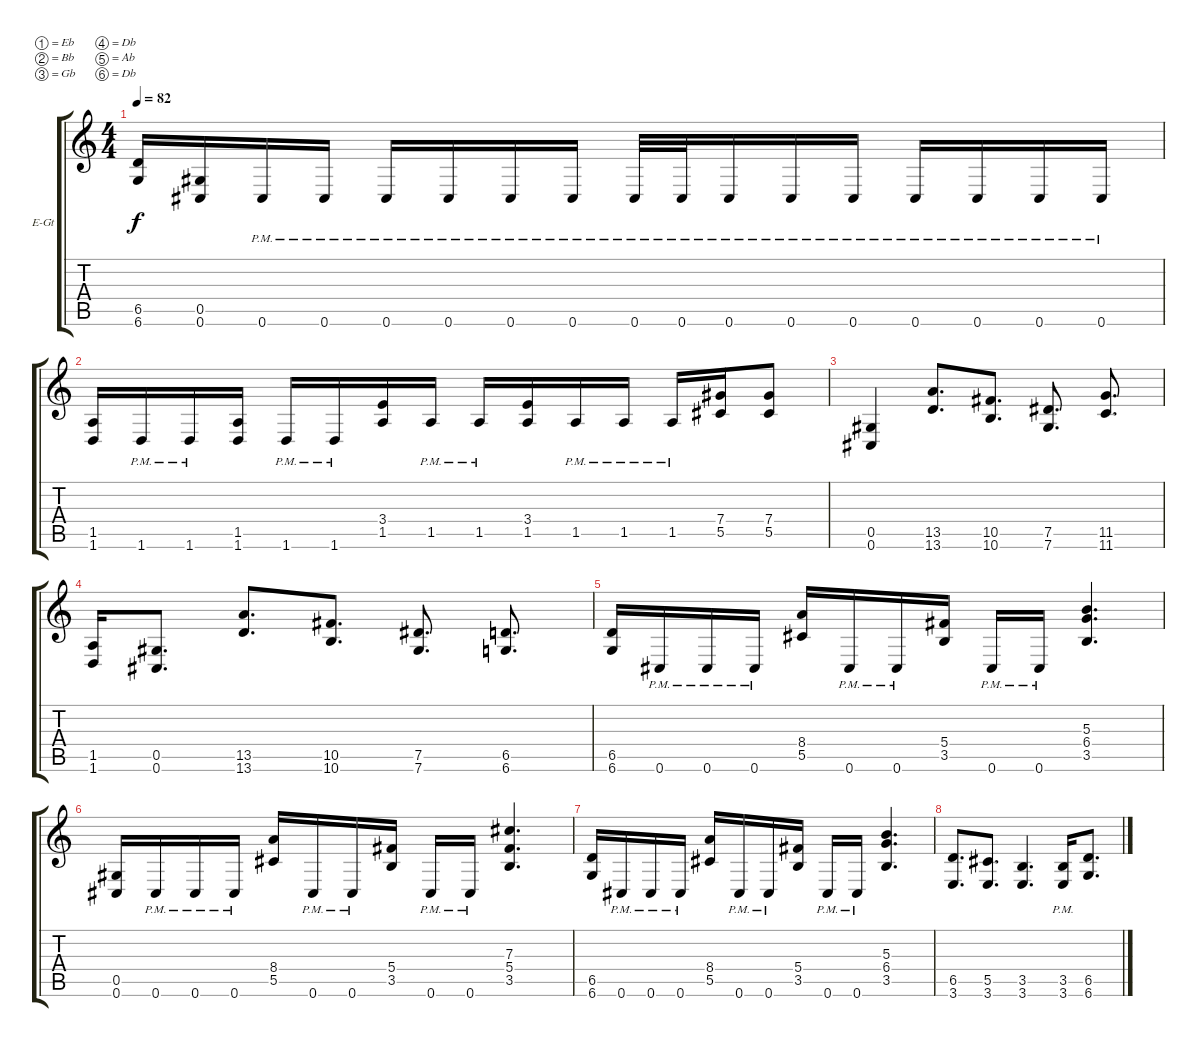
\bracketExtendMode groupsimilarinstruments
\firstSystemTrackNameOrientation horizontal
\otherSystemsTrackNameOrientation horizontal
\track ("Electric Guitar 2" "E-Gt") {instrument distortionguitar}
\staff {score tabs}
\tuning (Eb4 Bb3 Gb3 Db3 Ab2 Db2)
\ts (4 4)
\tempo 82
\clef g2
\ks c
(6.6 6.5).16{dy f} (0.6 0.5).16 0.6{pm}.16 0.6{pm}.16 0.6{pm}.16 0.6{pm}.16 0.6{pm}.16 0.6{pm}.16 0.6{pm}.32 0.6{pm}.32 0.6{pm}.16 0.6{pm}.16 0.6{pm}.16 0.6{pm}.16 0.6{pm}.16 0.6{pm}.16 0.6{pm}.16 |
(1.6 1.5).16 1.6{pm}.16 1.6{pm}.16 (1.5 1.6).16 1.6{pm}.16 1.6{pm}.16 (1.5 3.4).16 1.5{pm}.16 1.5{pm}.16 (1.5 3.4).16 1.5{pm}.16 1.5{pm}.16 1.5{pm}.16 (5.5 7.4).16 (5.5 7.4).8 |
(0.6 0.5).4 (13.6 13.5).8{d} (10.6 10.5).8{d} (7.6 7.5).8{d} (11.6 11.5).8{d} |
(1.6 1.5).16 (0.6 0.5).8{d} (13.6 13.5).8{d} (10.6 10.5).8{d} (7.5 7.6).8{d} (6.6 6.5).8{d} |
(6.5 6.6).16 0.6{pm}.16 0.6{pm}.16 0.6{pm}.16 (5.5 8.4).16 0.6{pm}.16 0.6{pm}.16 (3.5 5.4).16 0.6{pm}.16 0.6{pm}.16 (3.5 6.4 5.3).4{d} |
(0.6 0.5).16 0.6{pm}.16 0.6{pm}.16 0.6{pm}.16 (5.5 8.4).16 0.6{pm}.16 0.6{pm}.16 (3.5 5.4).16 0.6{pm}.16 0.6{pm}.16 (3.5 5.4 7.3).4{d} |
(6.5 6.6).16 0.6{pm}.16 0.6{pm}.16 0.6{pm}.16 (5.5 8.4).16 0.6{pm}.16 0.6{pm}.16 (3.5 5.4).16 0.6{pm}.16 0.6{pm}.16 (3.5 6.4 5.3).4{d} |
(3.6 6.5).8{d} (3.6 5.5).8{d} (3.6 3.5).4{d} (3.6{pm} 3.5{pm}).16 (6.6 6.5).8{d}
